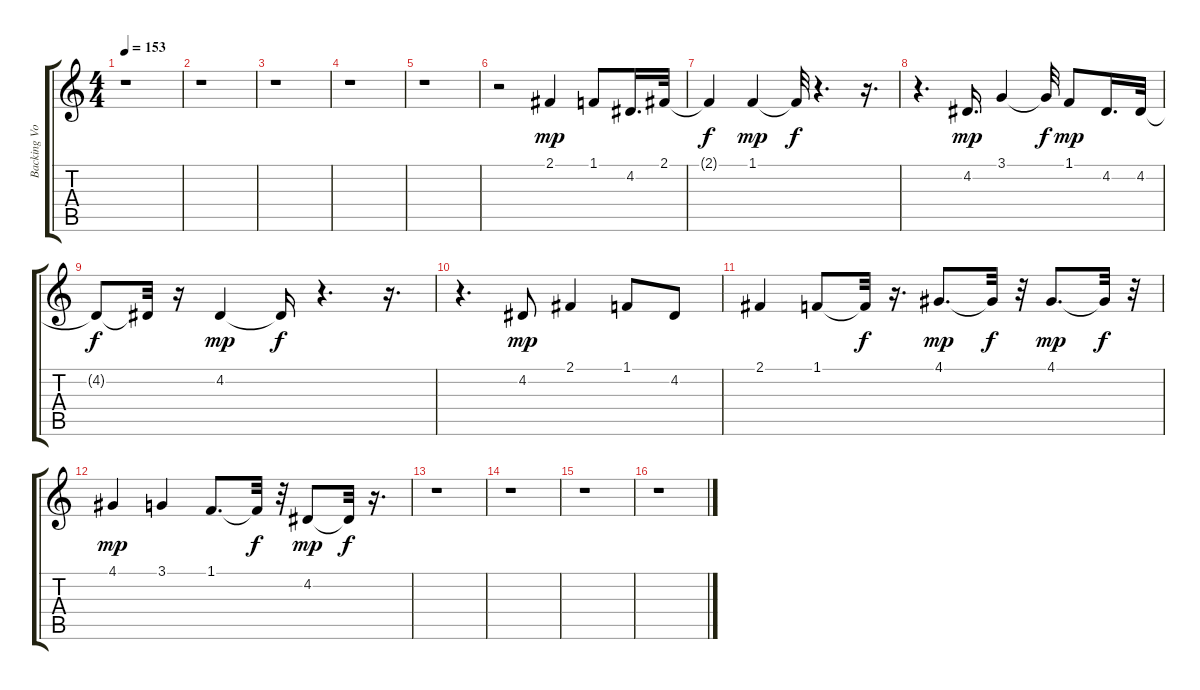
\track ("Backing Vocals" "Backing Vo") {instrument voiceoohs}
\staff {score tabs}
\tuning (E4 B3 G3 D3 A2 E2) {hide}
\ts (4 4)
\tempo 153
\clef g2
\ks c
r.1{dy f} |
r.1 |
r.1 |
r.1 |
r.1 |
r.2 2.1.4{dy mp} 1.1.8 4.2.16{d} 2.1.32 |
2.1{t}.4{dy f} 1.1.4{dy mp} 1.1{t}.32{dy f} r.4{d} r.16{d} |
r.4{d} 4.2.16{d dy mp} 3.1.4 3.1{t}.32{dy f} 1.1.8{dy mp} 4.2.16{d} 4.2.32 |
4.2{t}.8{dy f} 4.2{t}.32 r.16 4.2.4{dy mp} 4.2{t}.16{dy f} r.4{d} r.16{d} |
r.4{d} 4.2.8{dy mp} 2.1.4 1.1.8 4.2.8 |
2.1.4 1.1.8 1.1{t}.32{dy f} r.16{d} 4.1.8{d dy mp} 4.1{t}.32{dy f} r.32 4.1.8{d dy mp} 4.1{t}.32{dy f} r.32 |
4.1.4{dy mp} 3.1.4 1.1.8{d} 1.1{t}.32{dy f} r.32 4.2.8{dy mp} 4.2{t}.32{dy f} r.16{d} |
r.1 |
r.1 |
r.1 |
r.1
